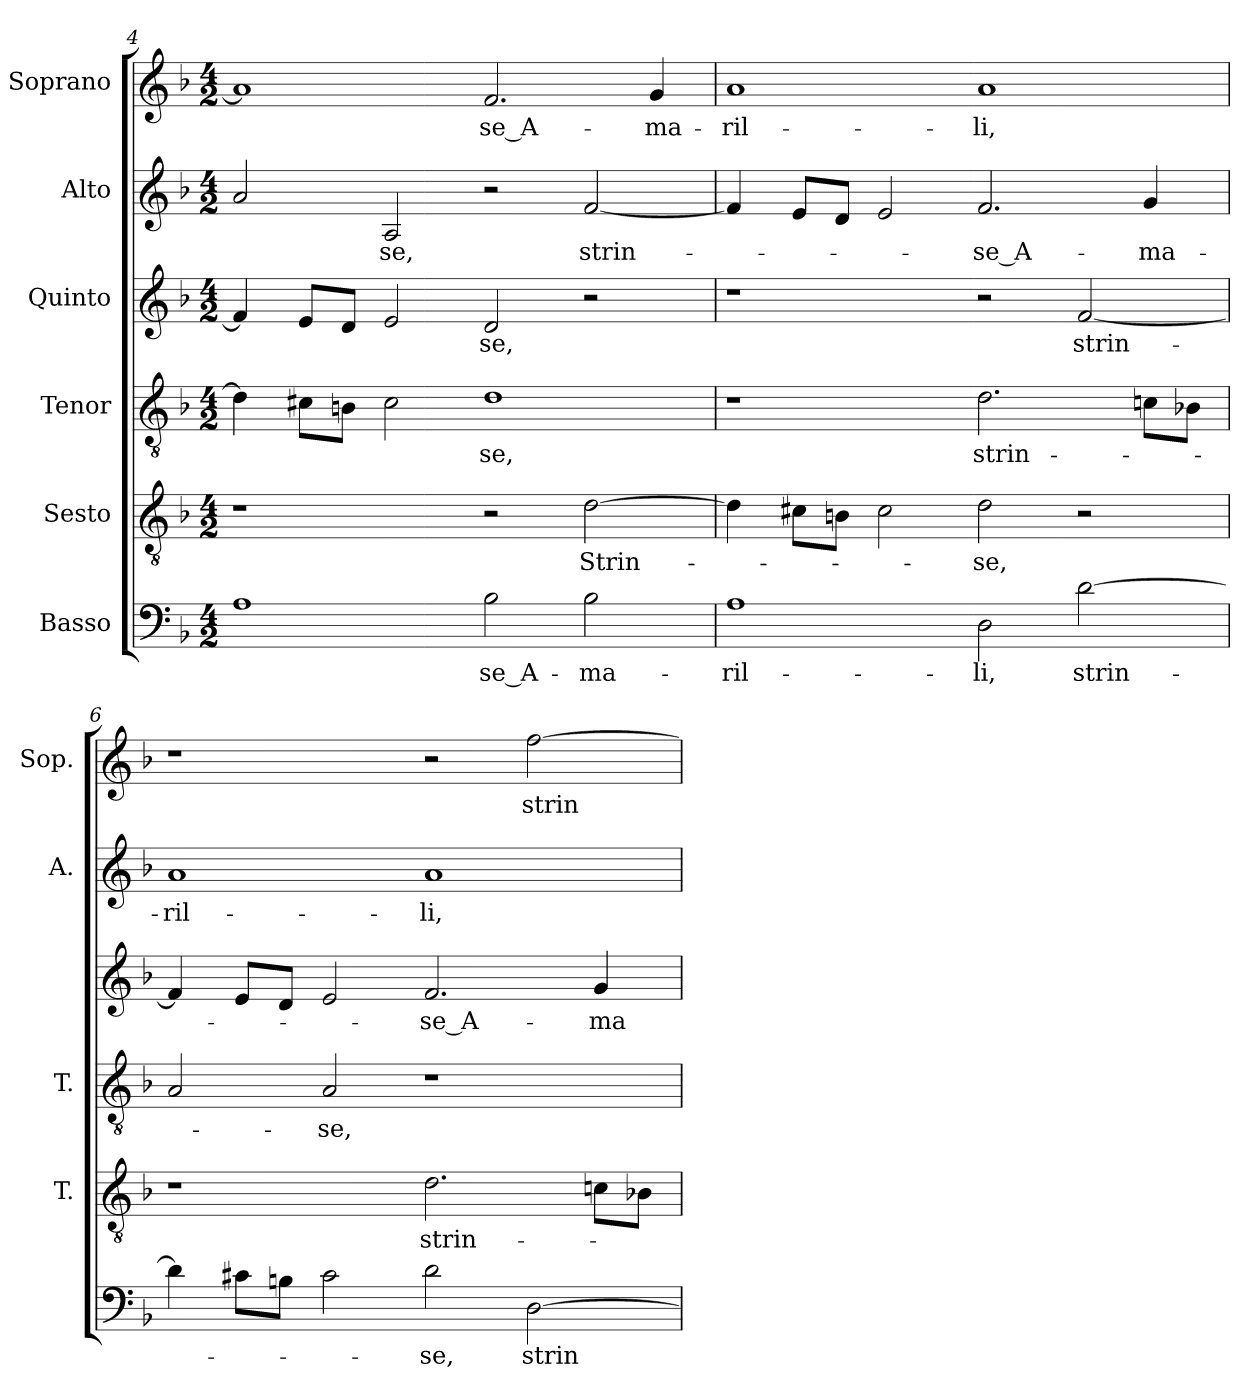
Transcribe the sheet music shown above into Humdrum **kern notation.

**kern	**text	**kern	**text	**kern	**text	**kern	**text	**kern	**text	**kern	**text
*part6	*part6	*part5	*part5	*part4	*part4	*part3	*part3	*part2	*part2	*part1	*part1
*staff6	*staff6	*staff5	*staff5	*staff4	*staff4	*staff3	*staff3	*staff2	*staff2	*staff1	*staff1
*I"Basso	*	*I"Sesto	*	*I"Tenor	*	*I"Quinto	*	*I"Alto	*	*I"Soprano	*
*	*	*I'T.	*	*I'T.	*	*	*	*I'A.	*	*I'Sop.	*
*clefF4	*	*clefGv2	*	*clefGv2	*	*clefG2	*	*clefG2	*	*clefG2	*
*	*	*ITrd7c12	*	*ITrd7c12	*	*	*	*	*	*	*
*k[b-]	*	*k[b-]	*	*k[b-]	*	*k[b-]	*	*k[b-]	*	*k[b-]	*
*F:	*	*F:	*	*F:	*	*F:	*	*F:	*	*F:	*
*M4/2	*	*M4/2	*	*M4/2	*	*M4/2	*	*M4/2	*	*M4/2	*
=4	=4	=4	=4	=4	=4	=4	=4	=4	=4	=4	=4
1Ai	.	1r	.	4Di\]	.	4fi/]	.	2ai/	.	1ai]	.
.	.	.	.	8C#Xi\L	.	8ei/L	.	.	.	.	.
.	.	.	.	8BBni\J	.	8di/J	.	.	.	.	.
!	!	!	!	!	!	!	!	!	!LO:LY:b:color=#000000	!	!
.	.	.	.	2C#i\	.	2ei/	.	2Ai/	-se,	.	.
!	!LO:LY:b:color=#000000	!	!	!	!	!	!	!	!	!	!
!	!	!	!	!	!LO:LY:b:color=#000000	!	!	!	!	!	!
!	!	!	!	!	!	!	!LO:LY:b:color=#000000	!	!	!	!
!	!	!	!	!	!	!	!	!	!	!	!LO:LY:b:color=#000000
2B-i\	-se_A-	2r	.	1Di	-se,	2di/	-se,	2r	.	2.fi/	-se_A-
!	!LO:LY:b:color=#000000	!	!	!	!	!	!	!	!	!	!
!	!	!	!LO:LY:b:color=#000000	!	!	!	!	!	!	!	!
!	!	!	!	!	!	!	!	!	!LO:LY:b:color=#000000	!	!
2B-i\	-ma-	[2Di\	Strin-	.	.	2r	.	[2fi/	strin-	.	.
!	!	!	!	!	!	!	!	!	!	!	!LO:LY:b:color=#000000
.	.	.	.	.	.	.	.	.	.	4gi/	-ma-
=5	=5	=5	=5	=5	=5	=5	=5	=5	=5	=5	=5
!	!LO:LY:b:color=#000000	!	!	!	!	!	!	!	!	!	!
!	!	!	!	!	!	!	!	!	!	!	!LO:LY:b:color=#000000
1Ai	-ril-	4Di\]	.	1r	.	1r	.	4fi/]	.	1ai	-ril-
.	.	8C#Xi\L	.	.	.	.	.	8ei/L	.	.	.
.	.	8BBni\J	.	.	.	.	.	8di/J	.	.	.
.	.	2C#i\	.	.	.	.	.	2ei/	.	.	.
!	!LO:LY:b:color=#000000	!	!	!	!	!	!	!	!	!	!
!	!	!	!LO:LY:b:color=#000000	!	!	!	!	!	!	!	!
!	!	!	!	!	!LO:LY:b:color=#000000	!	!	!	!	!	!
!	!	!	!	!	!	!	!	!	!LO:LY:b:color=#000000	!	!
!	!	!	!	!	!	!	!	!	!	!	!LO:LY:b:color=#000000
2Di\	-li,	2Di\	-se,	2.Di\	strin-	2r	.	2.fi/	-se_A-	1ai	-li,
!	!LO:LY:b:color=#000000	!	!	!	!	!	!	!	!	!	!
!	!	!	!	!	!	!	!LO:LY:b:color=#000000	!	!	!	!
[2di\	strin-	2r	.	.	.	[2fi/	strin-	.	.	.	.
!	!	!	!	!	!	!	!	!	!LO:LY:b:color=#000000	!	!
.	.	.	.	8Cni\L	.	.	.	4gi/	-ma-	.	.
.	.	.	.	8BB-Xi\J	.	.	.	.	.	.	.
=6	=6	=6	=6	=6	=6	=6	=6	=6	=6	=6	=6
!	!	!	!	!	!	!	!	!	!LO:LY:b:color=#000000	!	!
4di\]	.	1r	.	2AAi/	.	4fi/]	.	1ai	-ril-	1r	.
8c#Xi\L	.	.	.	.	.	8ei/L	.	.	.	.	.
8Bni\J	.	.	.	.	.	8di/J	.	.	.	.	.
!	!	!	!	!	!LO:LY:b:color=#000000	!	!	!	!	!	!
2c#i\	.	.	.	2AAi/	-se,	2ei/	.	.	.	.	.
!	!LO:LY:b:color=#000000	!	!	!	!	!	!	!	!	!	!
!	!	!	!LO:LY:b:color=#000000	!	!	!	!	!	!	!	!
!	!	!	!	!	!	!	!LO:LY:b:color=#000000	!	!	!	!
!	!	!	!	!	!	!	!	!	!LO:LY:b:color=#000000	!	!
2di\	-se,	2.Di\	strin-	1r	.	2.fi/	-se_A-	1ai	-li,	2r	.
!	!LO:LY:b:color=#000000	!	!	!	!	!	!	!	!	!	!
!	!	!	!	!	!	!	!	!	!	!	!LO:LY:b:color=#000000
[2Di\	strin-	.	.	.	.	.	.	.	.	[2ffi\	strin-
!	!	!	!	!	!	!	!LO:LY:b:color=#000000	!	!	!	!
.	.	8Cni\L	.	.	.	4gi/	-ma-	.	.	.	.
.	.	8BB-Xi\J	.	.	.	.	.	.	.	.	.
=	=	=	=	=	=	=	=	=	=	=	=
*-	*-	*-	*-	*-	*-	*-	*-	*-	*-	*-	*-
